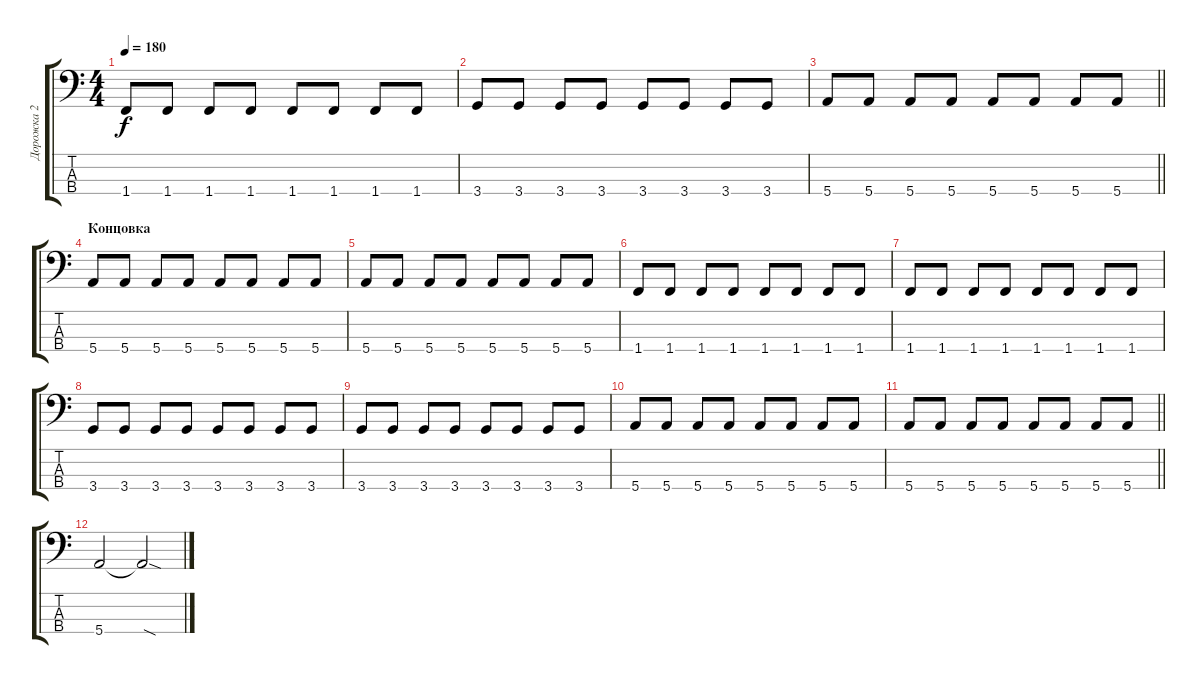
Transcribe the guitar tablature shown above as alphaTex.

\track ("Дорожка 2" "Дорожка 2") {instrument electricbasspick}
\staff {score tabs}
\tuning (G2 D2 A1 E1) {hide}
\ts (4 4)
\tempo 180
\clef f4
\ks c
1.4.8{dy f} 1.4.8 1.4.8 1.4.8 1.4.8 1.4.8 1.4.8 1.4.8 |
3.4.8 3.4.8 3.4.8 3.4.8 3.4.8 3.4.8 3.4.8 3.4.8 |
\barLineRight lightlight
5.4.8 5.4.8 5.4.8 5.4.8 5.4.8 5.4.8 5.4.8 5.4.8 |
\section ("" "Концовка")
5.4.8 5.4.8 5.4.8 5.4.8 5.4.8 5.4.8 5.4.8 5.4.8 |
5.4.8 5.4.8 5.4.8 5.4.8 5.4.8 5.4.8 5.4.8 5.4.8 |
1.4.8 1.4.8 1.4.8 1.4.8 1.4.8 1.4.8 1.4.8 1.4.8 |
1.4.8 1.4.8 1.4.8 1.4.8 1.4.8 1.4.8 1.4.8 1.4.8 |
3.4.8 3.4.8 3.4.8 3.4.8 3.4.8 3.4.8 3.4.8 3.4.8 |
3.4.8 3.4.8 3.4.8 3.4.8 3.4.8 3.4.8 3.4.8 3.4.8 |
5.4.8 5.4.8 5.4.8 5.4.8 5.4.8 5.4.8 5.4.8 5.4.8 |
\barLineRight lightlight
5.4.8 5.4.8 5.4.8 5.4.8 5.4.8 5.4.8 5.4.8 5.4.8 |
5.4.2 5.4{sod t}.2
